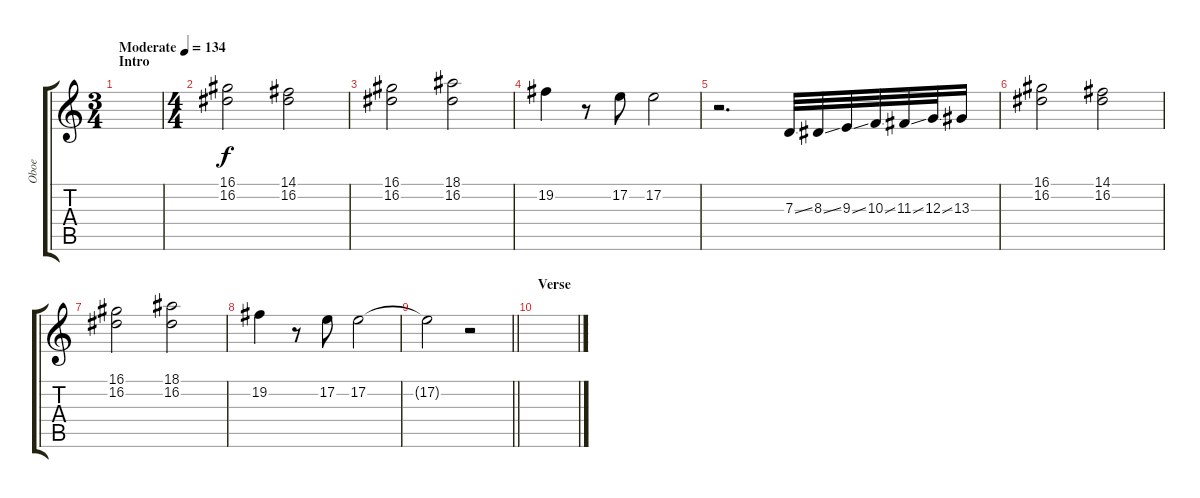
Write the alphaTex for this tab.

\track ("Oboe" "Oboe") {instrument clarinet}
\staff {score tabs}
\tuning (E4 B3 G3 D3 A2 E2) {hide}
\ts (3 4)
\section ("" "Intro")
\tempo (134 "Moderate")
\clef g2
\ks c
|
\ts (4 4)
(16.1 16.2).2 (14.1 16.2).2 |
(16.1 16.2).2 (18.1 16.2).2 |
19.2.4 r.8 17.2.8 17.2.2 |
r.2{d} 7.3{ss}.32 8.3{ss}.32 9.3{ss}.32 10.3{ss}.32 11.3{ss}.32 12.3{ss}.32 13.3.16 |
(16.1 16.2).2 (14.1 16.2).2 |
(16.1 16.2).2 (18.1 16.2).2 |
19.2.4 r.8 17.2.8 17.2.2 |
\barLineRight lightlight
17.2{t}.2 r.2 |
\section ("" "Verse")
